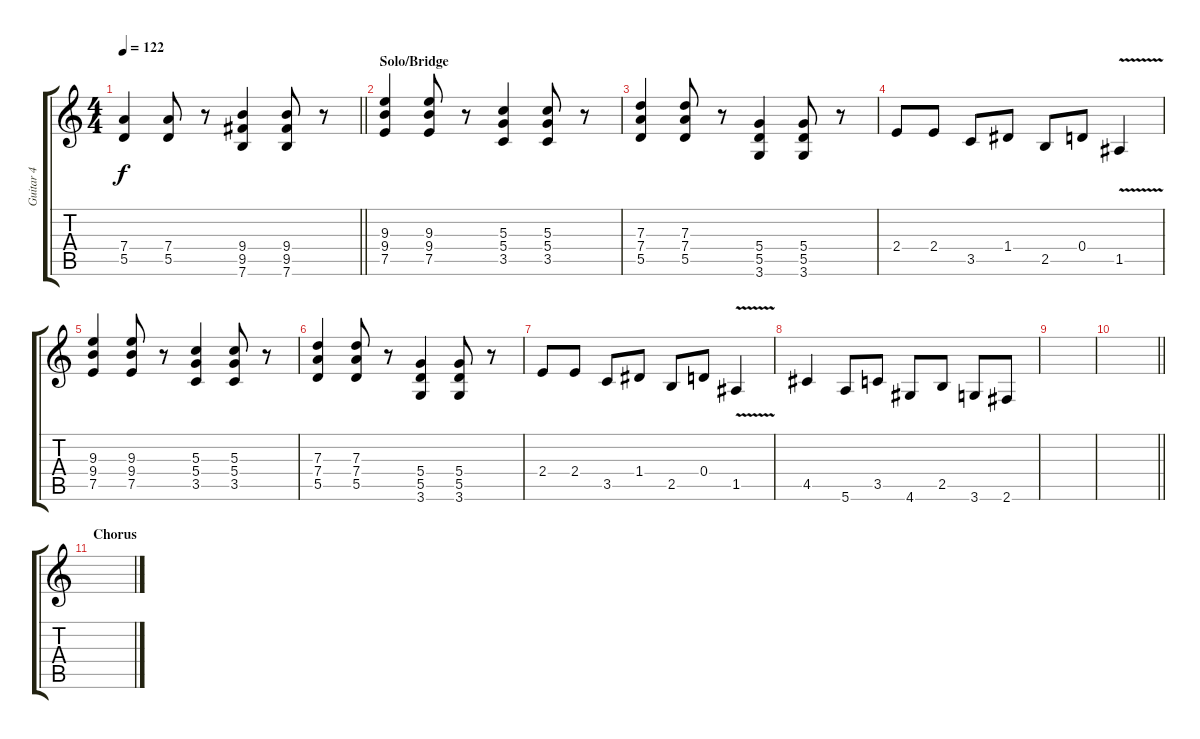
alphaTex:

\track ("Guitar 4" "Guitar 4") {instrument overdrivenguitar}
\staff {score tabs}
\tuning (E4 B3 G3 D3 A2 E2) {hide}
\ts (4 4)
\tempo 122
\clef g2
\barLineRight lightlight
\ks c
(7.4 5.5).4{dy f} (7.4 5.5).8 r.8 (9.4 9.5 7.6).4 (9.4 9.5 7.6).8 r.8 |
\section ("" "Solo/Bridge")
(9.3 9.4 7.5).4 (9.3 9.4 7.5).8 r.8 (5.3 5.4 3.5).4 (5.3 5.4 3.5).8 r.8 |
(7.3 7.4 5.5).4 (7.3 7.4 5.5).8 r.8 (5.4 5.5 3.6).4 (5.4 5.5 3.6).8 r.8 |
2.4.8 2.4.8 3.5.8 1.4.8 2.5.8 0.4.8 1.5{v}.4 |
(9.3 9.4 7.5).4 (9.3 9.4 7.5).8 r.8 (5.3 5.4 3.5).4 (5.3 5.4 3.5).8 r.8 |
(7.3 7.4 5.5).4 (7.3 7.4 5.5).8 r.8 (5.4 5.5 3.6).4 (5.4 5.5 3.6).8 r.8 |
2.4.8 2.4.8 3.5.8 1.4.8 2.5.8 0.4.8 1.5{v}.4 |
4.5.4 5.6.8 3.5.8 4.6.8 2.5.8 3.6.8 2.6.8 |
|
\barLineRight lightlight
|
\section ("" "Chorus")
